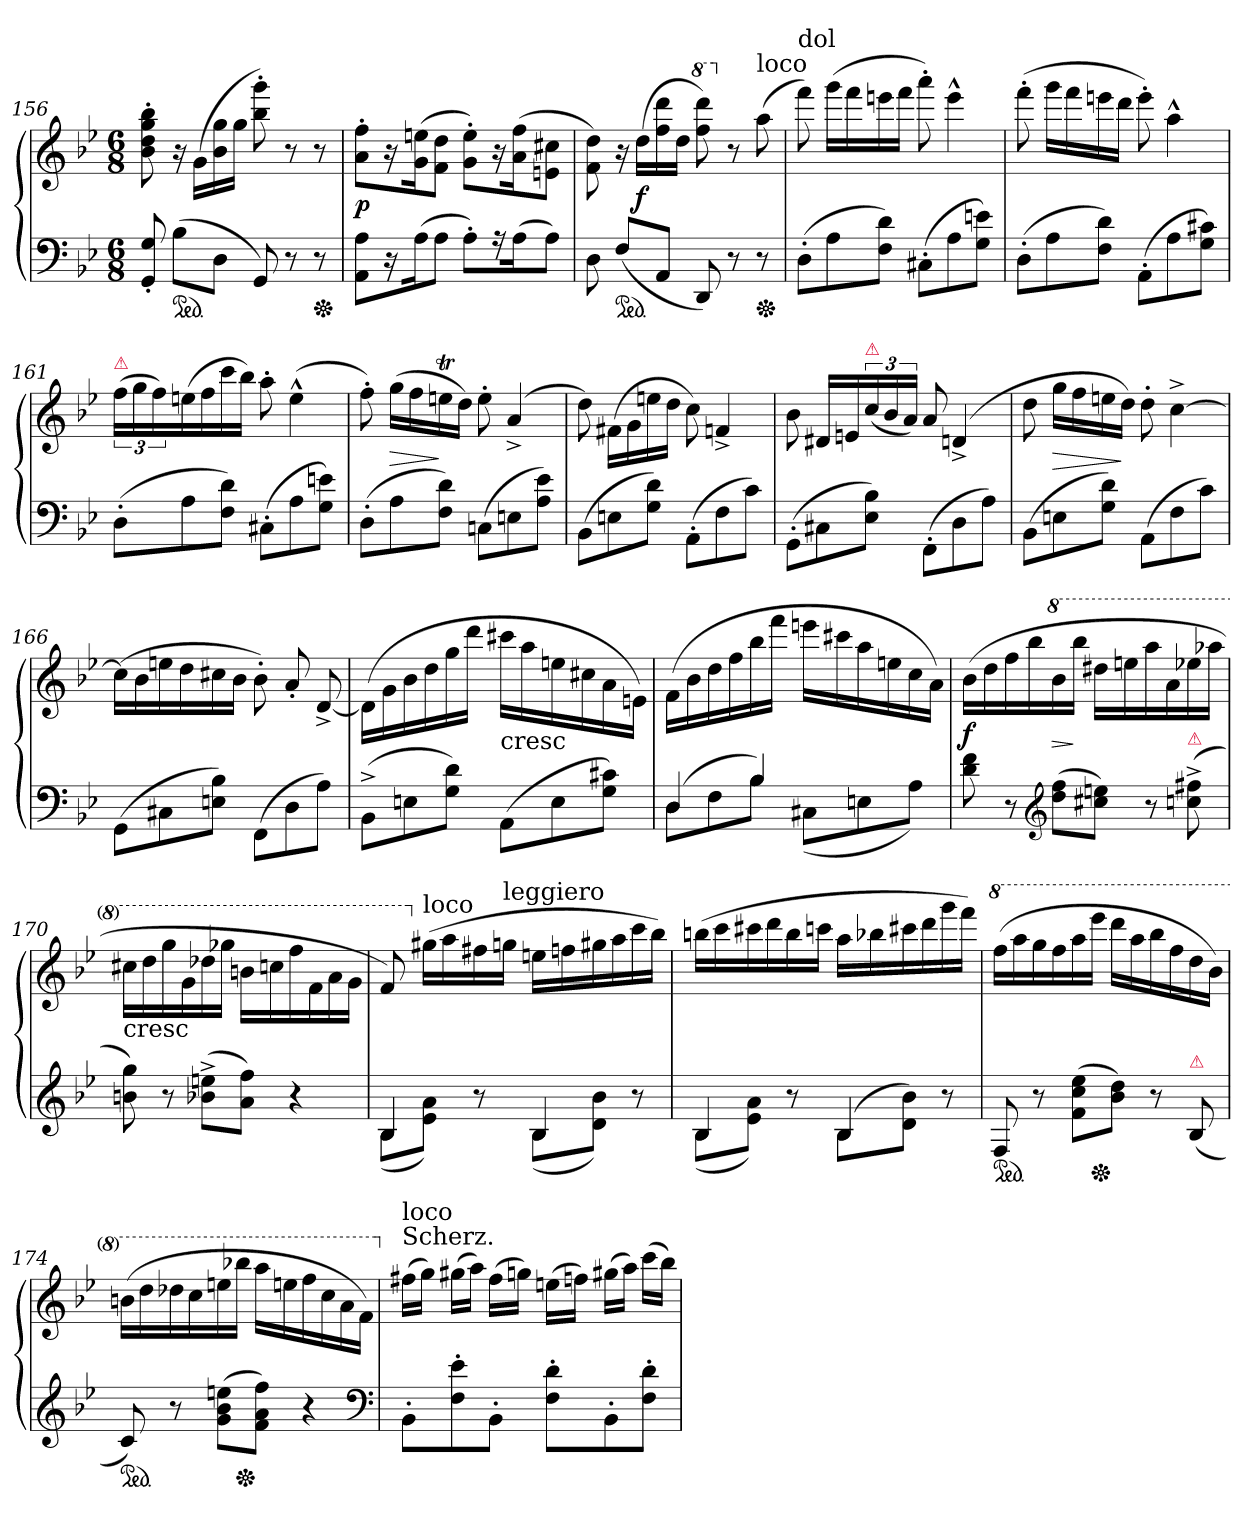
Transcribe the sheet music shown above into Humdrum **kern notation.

**kern	**kern	**dynam
*part1	*part1	*part1
*staff2	*staff1	*staff1/2
*clefF4	*clefG2	*
*k[b-e-]	*k[b-e-]	*
*M6/8	*M6/8	*
=156	=156	=156
8GG' 8G'	8b-' 8dd' 8gg' 8bb-'	.
*ped	*	*
(>8B-L	16r	.
.	(>16gLL	.
8DJ	16b- 16gg	.
.	16ggJJ	.
8GG)	8bb-'> 8ggg'>)	.
8r	8r	.
*Xped	*	*
8r	8r	.
=157	=157	=157
8AA 8AL	8a'> 8ff'>L	p
16r	16r	.
(>16AK	(>16g 16eenK	.
8AJ	8f 8ddJ	.
8A'>L)	8g'> 8ee'>L)	.
16r	16r	.
(>16AK	(>16a 16ffK	.
8AJ)	8en 8cc#XJ	.
=158	=158	=158
8D	8f\ 8dd\)	.
*ped	*	*
(>8FL	16r	.
.	(>16ddLL	f
8AAJ	16ff 16ddd	.
.	16ddJJ	.
*	*8va	*
8DD)	8fff 8dddd)	.
*	*X8va	*
8r	8r	.
!	!LO:TX:a:t=loco	!
*Xped	*	*
8r	(>8aa	.
=159	=159	=159
!	!LO:TX:a:t=dol	!
(>8D'L	8fff)	.
8A	(>16gggLL	.
.	16fff	.
8F 8dJ)	16eeen	.
.	16fffJJ	.
(>8C#X'L	8aaa'>)	.
8A	4eee^^>	.
8G 8enJ)	.	.
=160	=160	=160
(>8D'L	(>8fff'>	.
8A	16gggLL	.
.	16fff	.
8F 8dJ)	16eeen	.
.	16dddJJ	.
(>8AA'L	8eee'>)	.
8A	4aa^^>	.
8G 8c#XJ)	.	.
=161	=161	=161
!	!LO:TX:a:color=crimson:t=⚠	!
(>8D'L	(>24ffLL	.
.	24gg	.
.	24ff)	.
8A	(>16een	.
.	16ff	.
8F 8dJ)	16ccc	.
.	16bb-JJ)	.
(>8C#X'L	8aa'>	.
8A	(>4ee^^>	.
8G 8enJ)	.	.
=162	=162	=162
(>8D'L	8ff'>)	.
8A	(>16ggLL	>
.	16ff	.
8F 8dJ)	16eent	]
.	16ddJJ)	.
(>8CnL	8ee'>	.
8En	(>4a^	.
8A 8e-J)	.	.
=163	=163	=163
(>8BB-L	8dd)	.
8En	(>16f#XLL	.
.	16g	.
8G 8dJ)	16een	.
.	16ddJJ	.
(>8AA'>L	8cc)	.
8F	4fn^	.
8cJ)	.	.
=164	=164	=164
(>8GG'\L	8b-	.
8C#X	16d#XLL	.
.	16en	.
!	!LO:TX:a:color=crimson:t=⚠	!
8E- 8B-J)	(<24cc	.
.	24b-	.
.	24aJJ)	.
(>8FF'\L	8a	.
8D	(>4dn^<	.
8AJ)	.	.
=165	=165	=165
(>8BB-L	8dd	.
8En	16ggLL	>
.	16ff	.
8G 8dJ)	16een	.
.	16ddJJ)	]
(>8AAL	8dd'>	.
8F	[4cc^<	.
8cJ)	.	.
=166	=166	=166
(>8GG\L	(>16ccLL]	.
.	16b-	.
8C#X	16een	.
.	16dd	.
8En 8B-J)	16cc#X	.
.	16b-JJ	.
(>8FF\L	8b-'>)	.
8D	8a'<	.
8AJ)	[8d^>	.
=167	=167	=167
(>8BB-^L	(>16dLL]	.
.	16g	.
8En	16b-	.
.	16dd	.
8G 8dJ)	16gg	.
.	16dddJJ	.
!	!LO:TX:c:t=cresc	!
(>8AAL	16ccc#XLL	.
.	16aa	.
8E	16een	.
.	16cc#X	.
8G 8c#XJ)	16a	.
.	16enJJ)	.
=168	=168	=168
*^	*	*
(>4D	8DL	(>16fLL	.
.	.	16b-	.
.	8F	16dd	.
.	.	16ff	.
4B-)	8B-J	16bb-	.
.	.	16fffJJ	.
.	(>8C#XL	16eeenLL	.
.	.	16ccc#X	.
4ryy	8En	16aa	.
.	.	16een	.
.	8AJ)	16cc	.
.	.	16aJJ)	.
*v	*v	*	*
=169	=169	=169
8d 8f	(>16b-LL	f
.	16dd	.
8r	16ff	.
.	16bb-	.
*clefG2	*	*
*	*8va	*
(>8dd 8ffL	16bb-	>
.	16bbb-JJ	]
8cc#X 8eenJ)	16ddd#XLL	.
.	16eeen	.
8r	16aaa	.
.	16aa	.
!LO:TX:a:color=crimson:t=⚠	!	!
(>8ccn^< 8ff#X^<	16eee-X	.
.	16aaa-XJJ	.
=170	=170	=170
!	!LO:TX:c:t=cresc	!
8bn 8gg)	16ccc#XLL	.
.	16ddd	.
8r	16ggg	.
.	16gg	.
(>8b-X^< 8een^<L	16ddd-X	.
.	16ggg-XJJ	.
8a 8ffJ)	16bbn\LL	.
.	16cccn	.
4r	16fff	.
.	16ff	.
.	16aa	.
.	16ggJJ	.
=171	=171	=171
*^	*	*
4B-	(>8B-L	8ff)	.
*	*	*X8va	*
!	!	!LO:TX:a:t=loco	!
.	8e- 8aJ)	(>16gg#XLL	.
.	.	16aa	.
8r	8reyy	16ff#X	.
!	!	!LO:TX:a:t=leggiero	!
.	.	16ggnJJ	.
4B-	(>8B-L	16eenLL	.
.	.	16ffn	.
.	8d 8b-J)	16gg#X	.
.	.	16aa	.
8r	8reyy	16ccc	.
.	.	16bb-JJ)	.
=172	=172	=172	=172
4B-	(>8B-L	(>16bbnLL	.
.	.	16ccc	.
.	8e- 8aJ)	16ccc#X	.
.	.	16ddd	.
8r	8reyy	16bb	.
.	.	16cccnJJ	.
(>4B-	8B-L	16aaLL	.
.	.	16bb-X	.
.	8d 8b-J)	16ccc#X	.
.	.	16ddd	.
8r	8reyy	16ggg	.
.	.	16fffJJ)	.
*v	*v	*	*
=173	=173	=173
*	*8va	*
*ped	*	*
8F	(>16fffLL	.
.	16aaa	.
8r	16ggg	.
.	16fff	.
(>8f 8cc 8ee-L	16aaa	.
*Xped	*	*
.	16eeee-JJ	.
8b- 8ddJ)	16ddddLL	.
.	16aaa	.
8r	16bbb-	.
.	16fff	.
!LO:TX:a:color=crimson:t=⚠	!	!
(<8B-	16ddd	.
.	16bb-JJ)	.
=174	=174	=174
*ped	*	*
8c)	(>16bbnLL	.
.	16ddd	.
8r	16ddd-X	.
.	16ccc	.
(>8g 8b- 8eenL	16eeen	.
*Xped	*	*
.	16bbb-XJJ	.
8f 8a 8ffJ)	16aaaLL	.
.	16eeen	.
4r	16fff	.
.	16ccc	.
.	16aa	.
.	16ffJJ)	.
*clefF4	*	*
=175	=175	=175
*	*X8va	*
!	!LO:TX:a:t=Scherz.	!
!	!LO:TX:a:t=loco	!
8BB-'L	(>16ff#XLL	.
.	16ggJJ)	.
8F' 8e-'	(>16gg#XLL	.
.	16aaJJ)	.
8BB-'J	(>16ff#LL	.
.	16ggnJJ)	.
8F' 8d'L	(>16eenLL	.
.	16ffnJJ)	.
8BB-'	(>16gg#XLL	.
.	16aaJJ)	.
8F' 8d'J	(>16cccLL	.
.	16bb-JJ)	.
=	=	=
*-	*-	*-
